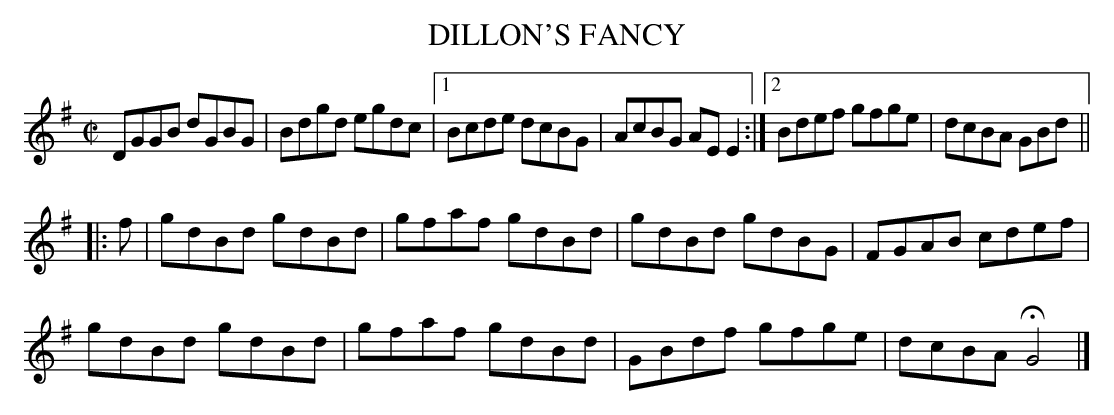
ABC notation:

X:1
T:DILLON'S FANCY
M:C|
L:1/8
K:G % source key = A
DGGB dGBG|Bdgd egdc|1 Bcde dcBG|AcBG AEE2:|\
[2 Bdef gfge|dcBA GBd||
|:f|gdBd gdBd|gfaf gdBd|gdBd gdBG|FGAB cdef|
gdBd gdBd|gfaf gdBd|GBdf gfge|dcBA HG4|]
